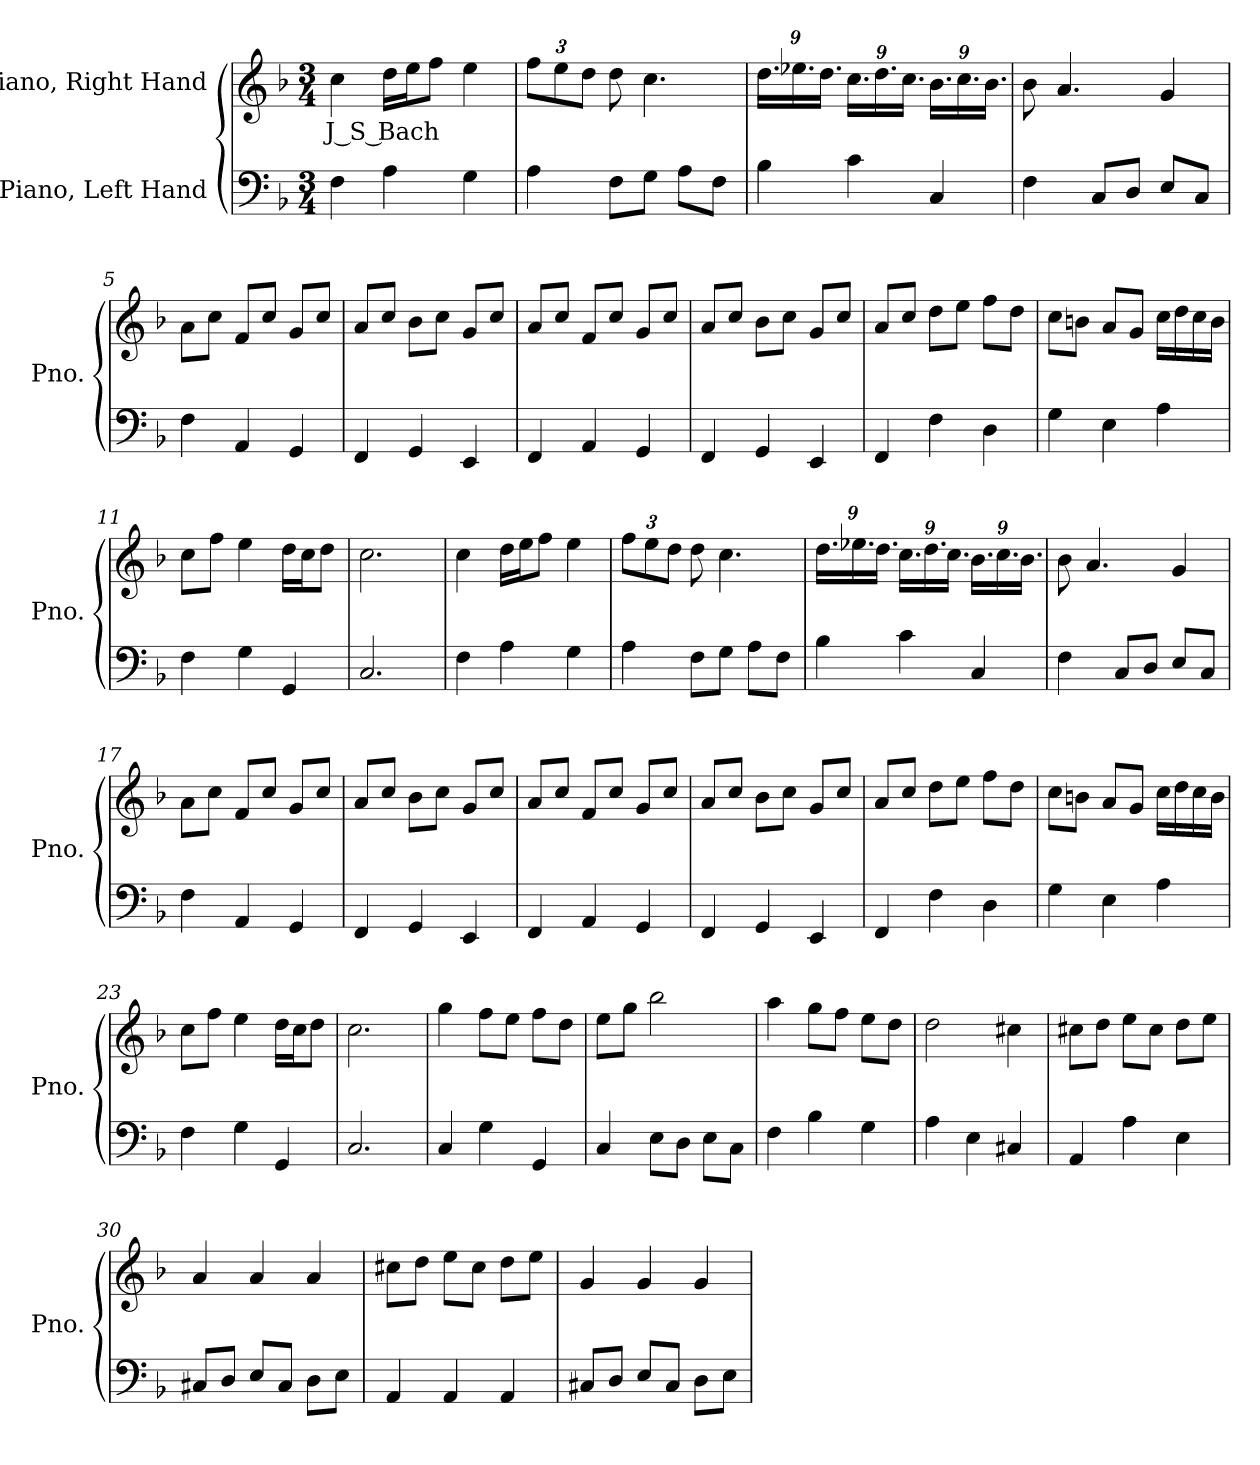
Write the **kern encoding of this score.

**kern	**kern	**text
*part2	*part1	*part1
*staff2	*staff1	*staff1
*I"Piano, Left Hand	*I"Piano, Right Hand	*
*I'Pno.	*I'Pno.	*
*clefF4	*clefG2	*
*k[b-]	*k[b-]	*
*M3/4	*M3/4	*
*MM91	*MM91	*
=1	=1	=1
!	!	!LO:LY:b
4F\	4cc\	J S Bach
4A\	16dd\LL	.
.	16ee\J	.
.	8ff\J	.
4G\	4ee\	.
=2	=2	=2
*	*Xbrackettup	*
4A\	12ff\L	.
.	12ee\	.
.	12dd\J	.
8F\L	8dd\	.
8G\J	4.cc\	.
8A\L	.	.
8F\J	.	.
=3	=3	=3
4B-\	18.dd\LL	.
.	18.ee-X\	.
.	18.dd\JJ	.
4c\	18.cc\LL	.
.	18.dd\	.
.	18.cc\JJ	.
4C/	18.b-\LL	.
.	18.cc\	.
.	18.b-\JJ	.
=4	=4	=4
4F\	8b-\	.
.	4.a/	.
8C/L	.	.
8D/J	.	.
8E/L	4g/	.
8C/J	.	.
!!LO:LB:g=z
=5	=5	=5
4F\	8a\L	.
.	8cc\J	.
4AA/	8f/L	.
.	8cc/J	.
4GG/	8g/L	.
.	8cc/J	.
=6	=6	=6
4FF/	8a/L	.
.	8cc/J	.
4GG/	8b-\L	.
.	8cc\J	.
4EE/	8g/L	.
.	8cc/J	.
=7	=7	=7
4FF/	8a/L	.
.	8cc/J	.
4AA/	8f/L	.
.	8cc/J	.
4GG/	8g/L	.
.	8cc/J	.
=8	=8	=8
4FF/	8a/L	.
.	8cc/J	.
4GG/	8b-\L	.
.	8cc\J	.
4EE/	8g/L	.
.	8cc/J	.
=9	=9	=9
4FF/	8a/L	.
.	8cc/J	.
4F\	8dd\L	.
.	8ee\J	.
4D\	8ff\L	.
.	8dd\J	.
=10	=10	=10
4G\	8cc\L	.
.	8bn\J	.
4E\	8a/L	.
.	8g/J	.
4A\	16cc\LL	.
.	16dd\	.
.	16cc\	.
.	16b\JJ	.
!!LO:LB:g=z
=11	=11	=11
4F\	8cc\L	.
.	8ff\J	.
4G\	4ee\	.
4GG/	16dd\LL	.
.	16cc\J	.
.	8dd\J	.
=12	=12	=12
2.C/	2.cc\	.
=13	=13	=13
4F\	4cc\	.
4A\	16dd\LL	.
.	16ee\J	.
.	8ff\J	.
4G\	4ee\	.
=14	=14	=14
4A\	12ff\L	.
.	12ee\	.
.	12dd\J	.
8F\L	8dd\	.
8G\J	4.cc\	.
8A\L	.	.
8F\J	.	.
=15	=15	=15
4B-\	18.dd\LL	.
.	18.ee-X\	.
.	18.dd\JJ	.
4c\	18.cc\LL	.
.	18.dd\	.
.	18.cc\JJ	.
4C/	18.b-\LL	.
.	18.cc\	.
.	18.b-\JJ	.
=16	=16	=16
4F\	8b-\	.
.	4.a/	.
8C/L	.	.
8D/J	.	.
8E/L	4g/	.
8C/J	.	.
!!LO:LB:g=z
=17	=17	=17
4F\	8a\L	.
.	8cc\J	.
4AA/	8f/L	.
.	8cc/J	.
4GG/	8g/L	.
.	8cc/J	.
=18	=18	=18
4FF/	8a/L	.
.	8cc/J	.
4GG/	8b-\L	.
.	8cc\J	.
4EE/	8g/L	.
.	8cc/J	.
=19	=19	=19
4FF/	8a/L	.
.	8cc/J	.
4AA/	8f/L	.
.	8cc/J	.
4GG/	8g/L	.
.	8cc/J	.
=20	=20	=20
4FF/	8a/L	.
.	8cc/J	.
4GG/	8b-\L	.
.	8cc\J	.
4EE/	8g/L	.
.	8cc/J	.
=21	=21	=21
4FF/	8a/L	.
.	8cc/J	.
4F\	8dd\L	.
.	8ee\J	.
4D\	8ff\L	.
.	8dd\J	.
=22	=22	=22
4G\	8cc\L	.
.	8bn\J	.
4E\	8a/L	.
.	8g/J	.
4A\	16cc\LL	.
.	16dd\	.
.	16cc\	.
.	16b\JJ	.
!!LO:LB:g=z
=23	=23	=23
4F\	8cc\L	.
.	8ff\J	.
4G\	4ee\	.
4GG/	16dd\LL	.
.	16cc\J	.
.	8dd\J	.
=24	=24	=24
2.C/	2.cc\	.
=25	=25	=25
4C/	4gg\	.
4G\	8ff\L	.
.	8ee\J	.
4GG/	8ff\L	.
.	8dd\J	.
=26	=26	=26
4C/	8ee\L	.
.	8gg\J	.
8E\L	2bb-\	.
8D\J	.	.
8E\L	.	.
8C\J	.	.
=27	=27	=27
4F\	4aa\	.
4B-\	8gg\L	.
.	8ff\J	.
4G\	8ee\L	.
.	8dd\J	.
=28	=28	=28
4A\	2dd\	.
4E\	.	.
4C#X/	4cc#X\	.
=29	=29	=29
4AA/	8cc#X\L	.
.	8dd\J	.
4A\	8ee\L	.
.	8cc#\J	.
4E\	8dd\L	.
.	8ee\J	.
!!LO:LB:g=z
=30	=30	=30
8C#X/L	4a/	.
8D/J	.	.
8E/L	4a/	.
8C#/J	.	.
8D\L	4a/	.
8E\J	.	.
=31	=31	=31
4AA/	8cc#X\L	.
.	8dd\J	.
4AA/	8ee\L	.
.	8cc#\J	.
4AA/	8dd\L	.
.	8ee\J	.
=32	=32	=32
8C#X/L	4g/	.
8D/J	.	.
8E/L	4g/	.
8C#/J	.	.
8D\L	4g/	.
8E\J	.	.
=	=	=
*-	*-	*-
